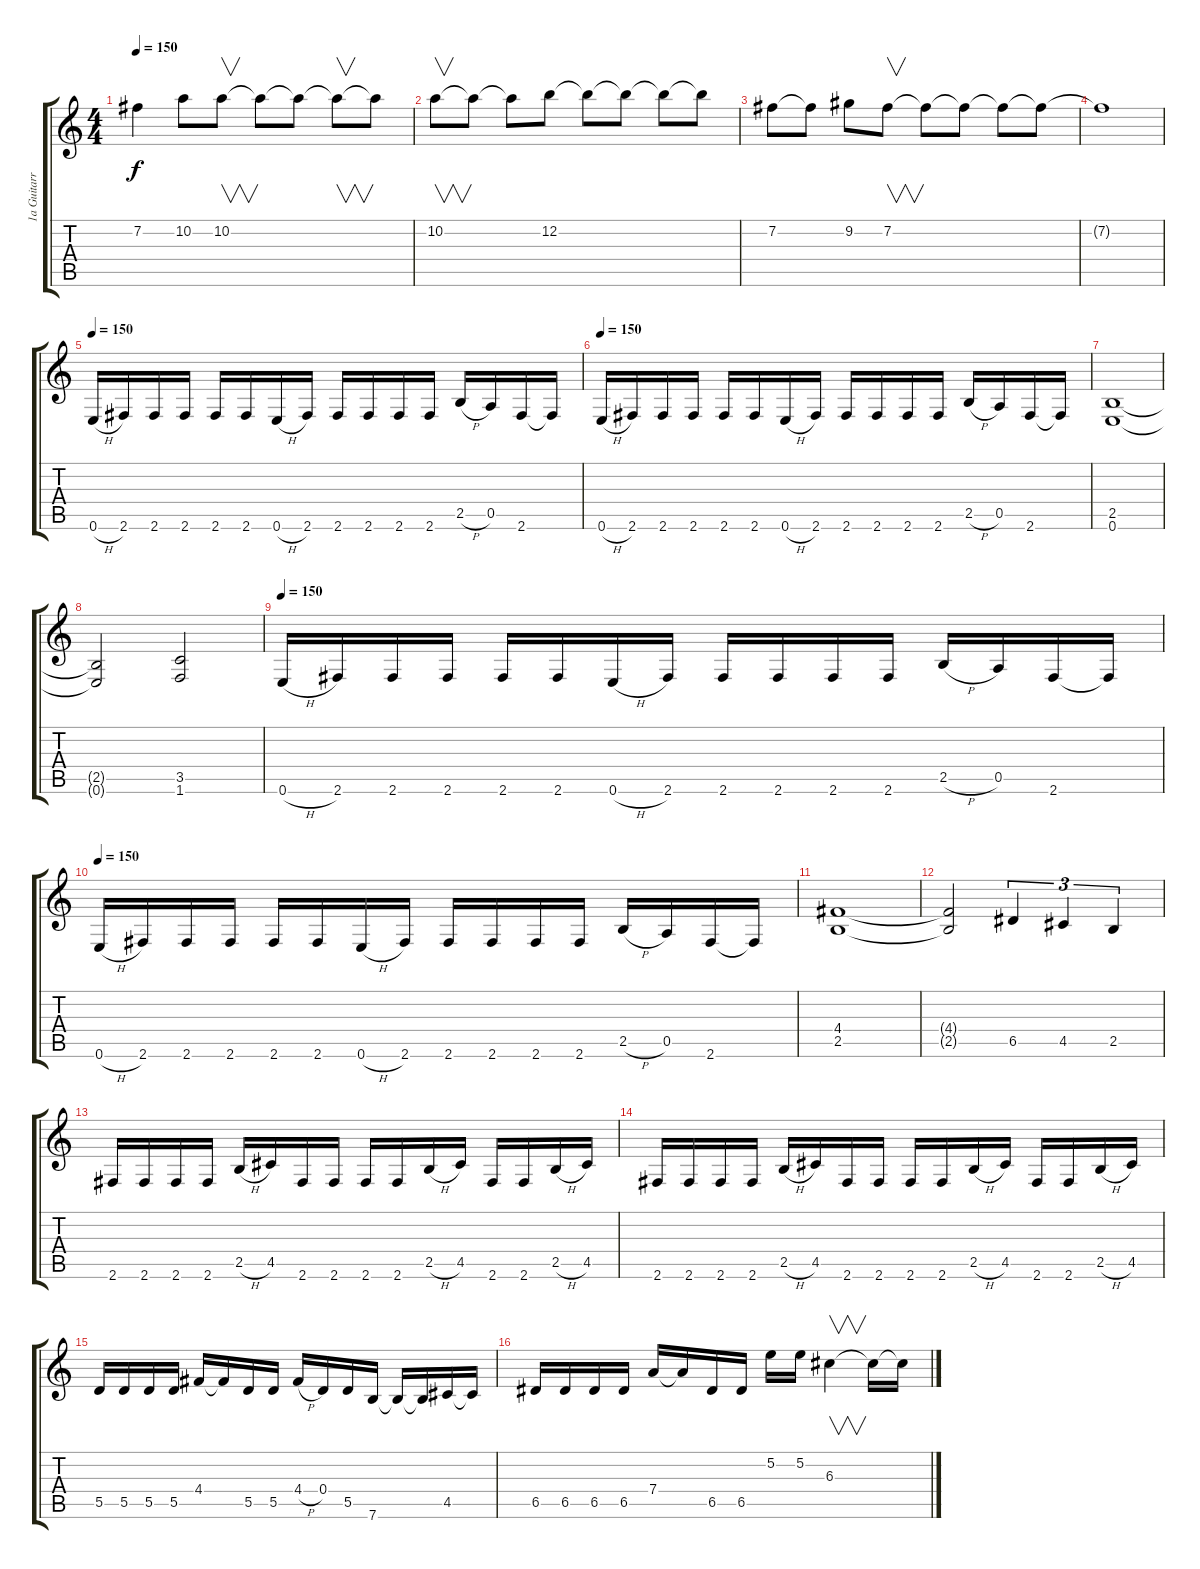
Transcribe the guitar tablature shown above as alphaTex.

\track ("1a Guitarra" "1a Guitarr") {instrument distortionguitar}
\staff {score tabs}
\tuning (E4 B3 G3 D3 A2 E2) {hide}
\ts (4 4)
\tempo 150
\clef g2
\ks c
7.2.4{dy f} 10.2.8 10.2.8{v} 10.2{t}.8 10.2{t}.8 10.2{t}.8{v} 10.2{t}.8 |
10.2.8{v} 10.2{t}.8 10.2{t}.8 12.2.8 12.2{t}.8 12.2{t}.8 12.2{t}.8 12.2{t}.8 |
7.2.8 7.2{t}.8 9.2.8 7.2.8{v} 7.2{t}.8 7.2{t}.8 7.2{t}.8 7.2{t}.8 |
7.2{t}.1 |
\tempo 150
0.6{h}.16 2.6.16 2.6.16 2.6.16 2.6.16 2.6.16 0.6{h}.16 2.6.16 2.6.16 2.6.16 2.6.16 2.6.16 2.5{h}.16 0.5.16 2.6.16 2.6{t}.16 |
\tempo 150
0.6{h}.16 2.6.16 2.6.16 2.6.16 2.6.16 2.6.16 0.6{h}.16 2.6.16 2.6.16 2.6.16 2.6.16 2.6.16 2.5{h}.16 0.5.16 2.6.16 2.6{t}.16 |
(2.5 0.6).1 |
(2.5{t} 0.6{t}).2 (3.5 1.6).2 |
\tempo 150
0.6{h}.16 2.6.16 2.6.16 2.6.16 2.6.16 2.6.16 0.6{h}.16 2.6.16 2.6.16 2.6.16 2.6.16 2.6.16 2.5{h}.16 0.5.16 2.6.16 2.6{t}.16 |
\tempo 150
0.6{h}.16 2.6.16 2.6.16 2.6.16 2.6.16 2.6.16 0.6{h}.16 2.6.16 2.6.16 2.6.16 2.6.16 2.6.16 2.5{h}.16 0.5.16 2.6.16 2.6{t}.16 |
(4.4 2.5).1 |
(4.4{t} 2.5{t}).2 6.5.4{tu (3 2)} 4.5.4{tu (3 2)} 2.5.4{tu (3 2)} |
2.6.16 2.6.16 2.6.16 2.6.16 2.5{h}.16 4.5.16 2.6.16 2.6.16 2.6.16 2.6.16 2.5{h}.16 4.5.16 2.6.16 2.6.16 2.5{h}.16 4.5.16 |
2.6.16 2.6.16 2.6.16 2.6.16 2.5{h}.16 4.5.16 2.6.16 2.6.16 2.6.16 2.6.16 2.5{h}.16 4.5.16 2.6.16 2.6.16 2.5{h}.16 4.5.16 |
5.5.16 5.5.16 5.5.16 5.5.16 4.4.16 4.4{t}.16 5.5.16 5.5.16 4.4{h}.16 0.4.16 5.5.16 7.6.16 7.6{t}.16 7.6{t}.16 4.5.16 4.5{t}.16 |
6.5.16 6.5.16 6.5.16 6.5.16 7.4.16 7.4{t}.16 6.5.16 6.5.16 5.2.16 5.2.16 6.3.4{v} 6.3{t}.16 6.3{t}.16
